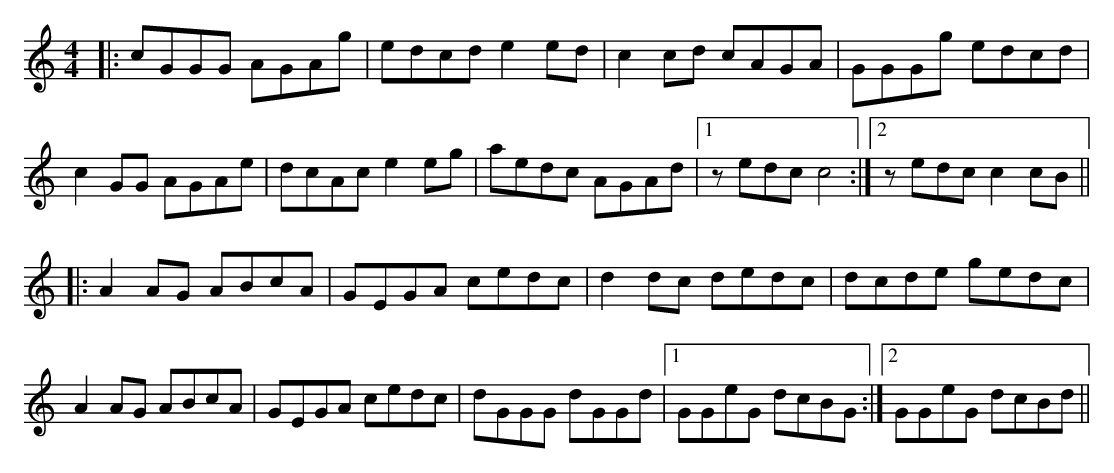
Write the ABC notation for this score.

X:1
M:4/4
K:C
|:cGGG AGAg|edcd e2ed|c2cd cAGA|GGGg edcd|
c2GG AGAe|dcAc e2eg|aedc AGAd|1 zedc c4:|2 zedc c2cB||
|:A2AG ABcA|GEGA cedc|d2dc dedc|dcde gedc|
A2AG ABcA|GEGA cedc|dGGG dGGd|1 GGeG dcBG:|2 GGeG dcBd||
